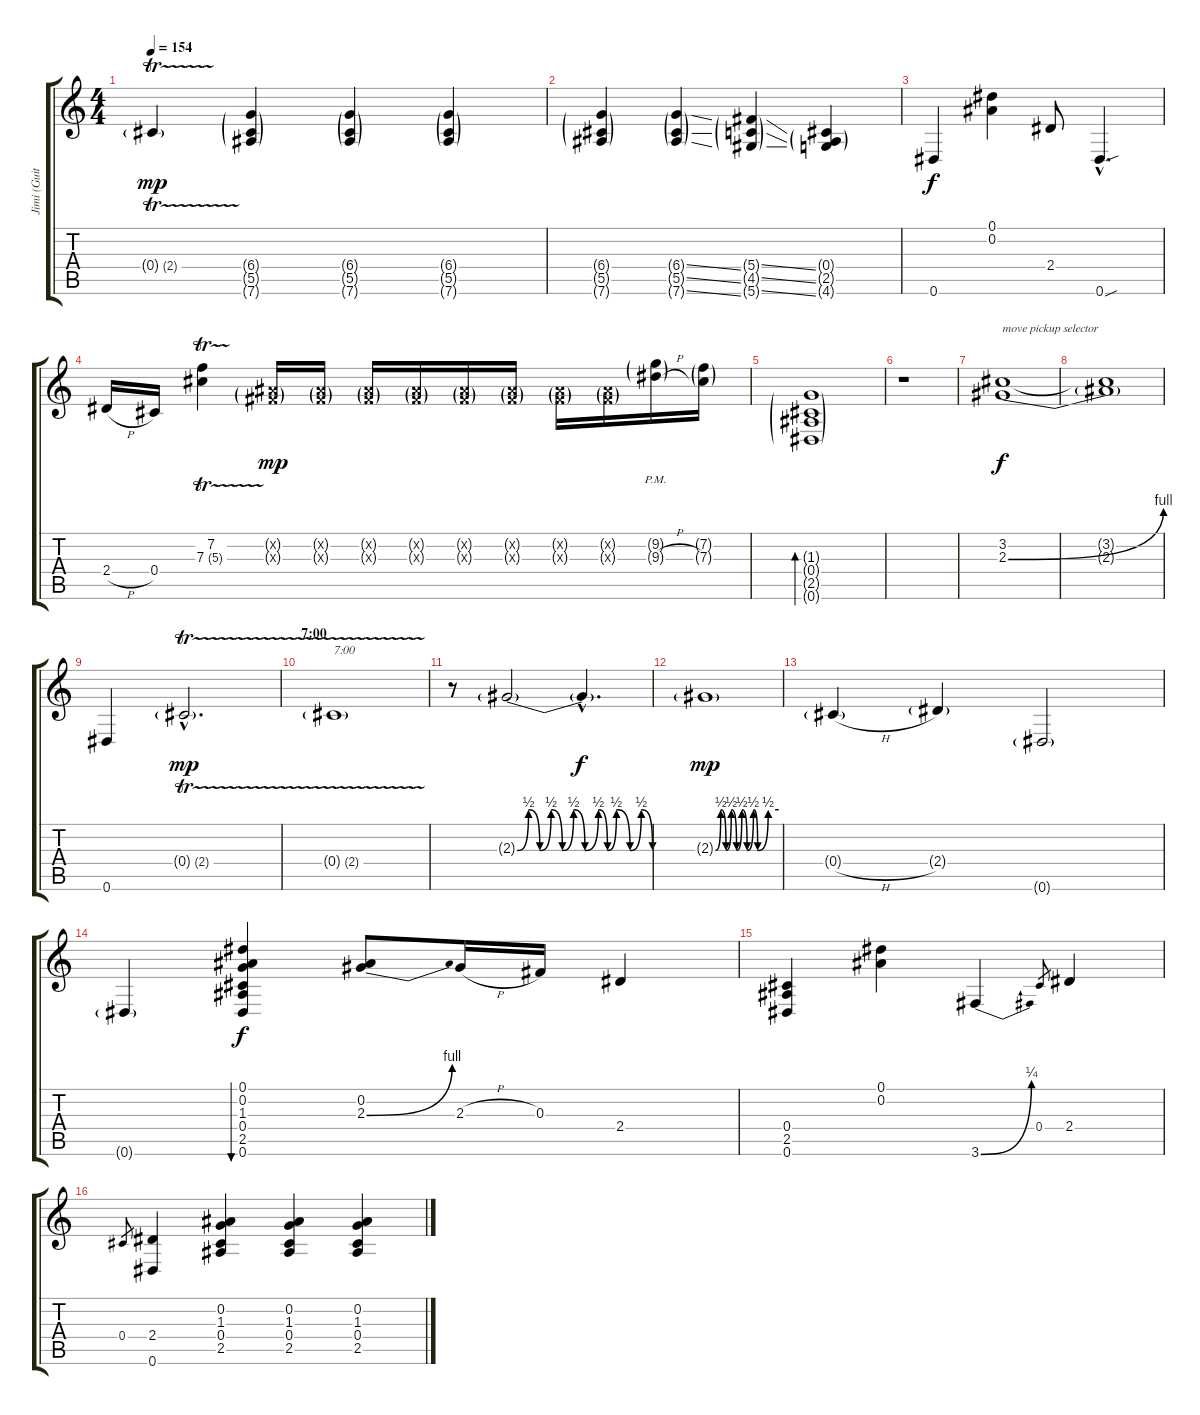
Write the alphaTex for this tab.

\track ("Jimi (Guitar)" "Jimi (Guit") {instrument overdrivenguitar}
\staff {score tabs}
\tuning (Eb4 Bb3 Gb3 Db3 Ab2 Eb2) {hide}
\ts (4 4)
\tempo 154
\clef g2
\ks c
0.4{tr (2 16) g}.4{dy mp} (6.4{g} 5.5{g} 7.6{g}).4 (6.4{g} 5.5{g} 7.6{g}).4 (6.4{g} 5.5{g} 7.6{g}).4 |
(6.4{g} 5.5{g} 7.6{g}).4 (6.4{ss g} 5.5{ss g} 7.6{ss g}).4 (5.4{ss g} 4.5{ss g} 5.6{ss g}).4 (0.4{g} 2.5{g} 4.6{g}).4 |
0.6.4{dy f} (0.1 0.2).4 2.4.8 0.6{sou hac}.4{d} |
2.4{h}.16 0.4.16 (7.2 7.3{tr (5 16)}).4 (0.2{g x} 0.3{g x}).16{dy mp} (0.2{g x} 0.3{g x}).16 (0.2{g x} 0.3{g x}).16 (0.2{g x} 0.3{g x}).16 (0.2{g x} 0.3{g x}).16 (0.2{g x} 0.3{g x}).16 (0.2{g x} 0.3{g x}).16 (0.2{g x} 0.3{g x}).16 (9.2{g pm} 9.3{h g}).16 (7.2{g} 7.3{g}).16 |
(1.3{g} 0.4{g} 2.5{g} 0.6{g}).1{bd 240} |
r.1 |
(3.2 2.3{be (bend 0 0 60 4)}).1{txt "move pickup selector" dy f} |
(3.2{t} 2.3{t}).1 |
0.6.4 0.4{tr (2 16) g hac}.2{d dy mp} |
\section ("" "7:00")
0.4{tr (2 16) g}.1{txt "7:00"} |
r.8 2.3{be (custom 0 0 5 2 10 0 15 2 20 0 25 2 30 0 36 2 40 0 44 2 50 0 55 2 60 0) g}.2 2.3{hac t}.4{d dy f} |
2.3{be (custom 0 0 5 2 10 0 15 2 20 0 25 2 30 0 36 2 40 0 50 2 60 2) g}.1{dy mp} |
0.4{h g}.4 2.4{g}.4 0.6{g}.2 |
0.6{g}.4 (0.1 0.2 1.3 0.4 2.5 0.6).4{bu 480 dy f} (0.2 2.3{be (bend 0 0 60 4)}).8 2.3{h}.16 0.3.16 2.4.4 |
(0.4 2.5 0.6).4 (0.1 0.2).4 3.6{be (bend 0 0 60 1)}.4 0.4.8{gr} 2.4.4 |
0.4.8{gr} (2.4 0.6).4 (0.2 1.3 0.4 2.5).4 (0.2 1.3 0.4 2.5).4 (0.2 1.3 0.4 2.5).4
